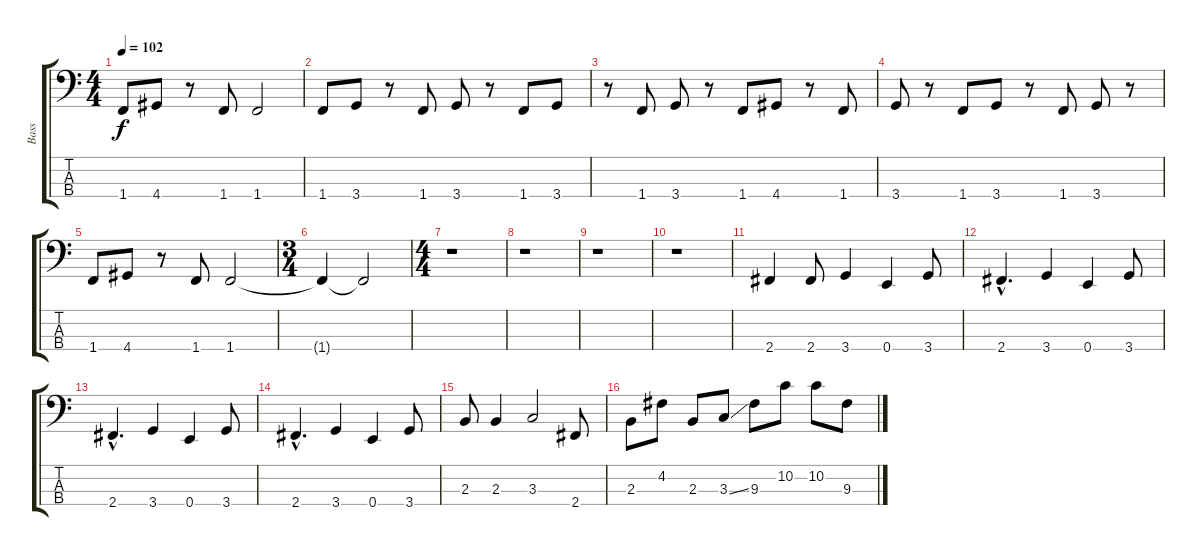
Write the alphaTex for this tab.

\track ("Bass" "Bass") {instrument electricbasspick}
\staff {score tabs}
\tuning (G2 D2 A1 E1) {hide}
\ts (4 4)
\tempo 102
\clef f4
\ks c
1.4.8{dy f} 4.4.8 r.8 1.4.8 1.4.2 |
1.4.8 3.4.8 r.8 1.4.8 3.4.8 r.8 1.4.8 3.4.8 |
r.8 1.4.8 3.4.8 r.8 1.4.8 4.4.8 r.8 1.4.8 |
3.4.8 r.8 1.4.8 3.4.8 r.8 1.4.8 3.4.8 r.8 |
1.4.8 4.4.8 r.8 1.4.8 1.4.2 |
\ts (3 4)
1.4{t}.4 1.4{t}.2 |
\ts (4 4)
r.1 |
r.1 |
r.1 |
r.1 |
2.4.4 2.4.8 3.4.4 0.4.4 3.4.8 |
2.4{hac}.4{d} 3.4.4 0.4.4 3.4.8 |
2.4{hac}.4{d} 3.4.4 0.4.4 3.4.8 |
2.4{hac}.4{d} 3.4.4 0.4.4 3.4.8 |
2.3.8 2.3.4 3.3.2 2.4.8 |
2.3.8 4.2.8 2.3.8 3.3{ss}.8 9.3.8 10.2.8 10.2.8 9.3.8
